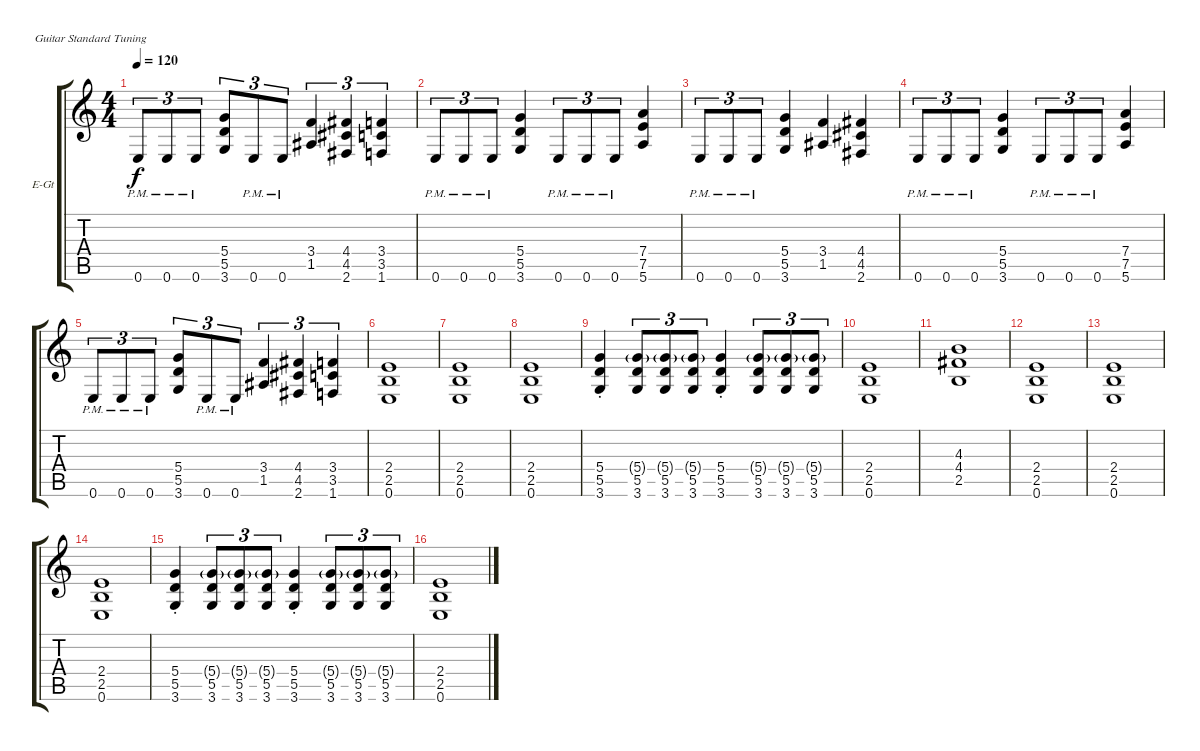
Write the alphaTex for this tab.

\defaultSystemsLayout 4
\bracketExtendMode groupsimilarinstruments
\firstSystemTrackNameOrientation horizontal
\otherSystemsTrackNameOrientation horizontal
\track ("James Hetfield (Dist.Gtr.1)" "E-Gt") {instrument distortionguitar}
\staff {score tabs}
\tuning (E4 B3 G3 D3 A2 E2)
\ts (4 4)
\tempo 120
\clef g2
\ks c
0.6{pm}.8{tu (3 2) dy f} 0.6{pm}.8{tu (3 2)} 0.6{pm}.8{tu (3 2)} (5.4 5.5 3.6).8{tu (3 2)} 0.6{pm}.8{tu (3 2)} 0.6{pm}.8{tu (3 2)} (3.4 1.5).4{tu (3 2)} (4.4 4.5 2.6).4{tu (3 2)} (3.4 3.5 1.6).4{tu (3 2)} |
0.6{pm}.8{tu (3 2)} 0.6{pm}.8{tu (3 2)} 0.6{pm}.8{tu (3 2)} (5.4 5.5 3.6).4 0.6{pm}.8{tu (3 2)} 0.6{pm}.8{tu (3 2)} 0.6{pm}.8{tu (3 2)} (7.4 7.5 5.6).4 |
0.6{pm}.8{tu (3 2)} 0.6{pm}.8{tu (3 2)} 0.6{pm}.8{tu (3 2)} (5.4 5.5 3.6).4 (3.4 1.5).4 (4.4 4.5 2.6).4 |
0.6{pm}.8{tu (3 2)} 0.6{pm}.8{tu (3 2)} 0.6{pm}.8{tu (3 2)} (5.4 5.5 3.6).4 0.6{pm}.8{tu (3 2)} 0.6{pm}.8{tu (3 2)} 0.6{pm}.8{tu (3 2)} (7.4 7.5 5.6).4 |
0.6{pm}.8{tu (3 2)} 0.6{pm}.8{tu (3 2)} 0.6{pm}.8{tu (3 2)} (5.4 5.5 3.6).8{tu (3 2)} 0.6{pm}.8{tu (3 2)} 0.6{pm}.8{tu (3 2)} (3.4 1.5).4{tu (3 2)} (4.4 4.5 2.6).4{tu (3 2)} (3.4 3.5 1.6).4{tu (3 2)} |
(0.6 2.5 2.4).1 |
(0.6 2.5 2.4).1 |
(0.6 2.5 2.4).1 |
(3.6{st} 5.5{st} 5.4{st}).4 (3.6 5.5 5.4{g}).8{tu (3 2)} (3.6 5.5 5.4{g}).8{tu (3 2)} (3.6 5.5 5.4{g}).8{tu (3 2)} (3.6{st} 5.5{st} 5.4{st}).4 (3.6 5.5 5.4{g}).8{tu (3 2)} (3.6 5.5 5.4{g}).8{tu (3 2)} (3.6 5.5 5.4{g}).8{tu (3 2)} |
(0.6 2.5 2.4).1 |
(2.5 4.4 4.3).1 |
(0.6 2.5 2.4).1 |
(2.4 2.5 0.6).1 |
(0.6 2.5 2.4).1 |
(3.6{st} 5.5{st} 5.4{st}).4 (3.6 5.5 5.4{g}).8{tu (3 2)} (3.6 5.5 5.4{g}).8{tu (3 2)} (3.6 5.5 5.4{g}).8{tu (3 2)} (3.6{st} 5.5{st} 5.4{st}).4 (3.6 5.5 5.4{g}).8{tu (3 2)} (3.6 5.5 5.4{g}).8{tu (3 2)} (3.6 5.5 5.4{g}).8{tu (3 2)} |
(0.6 2.5 2.4).1
